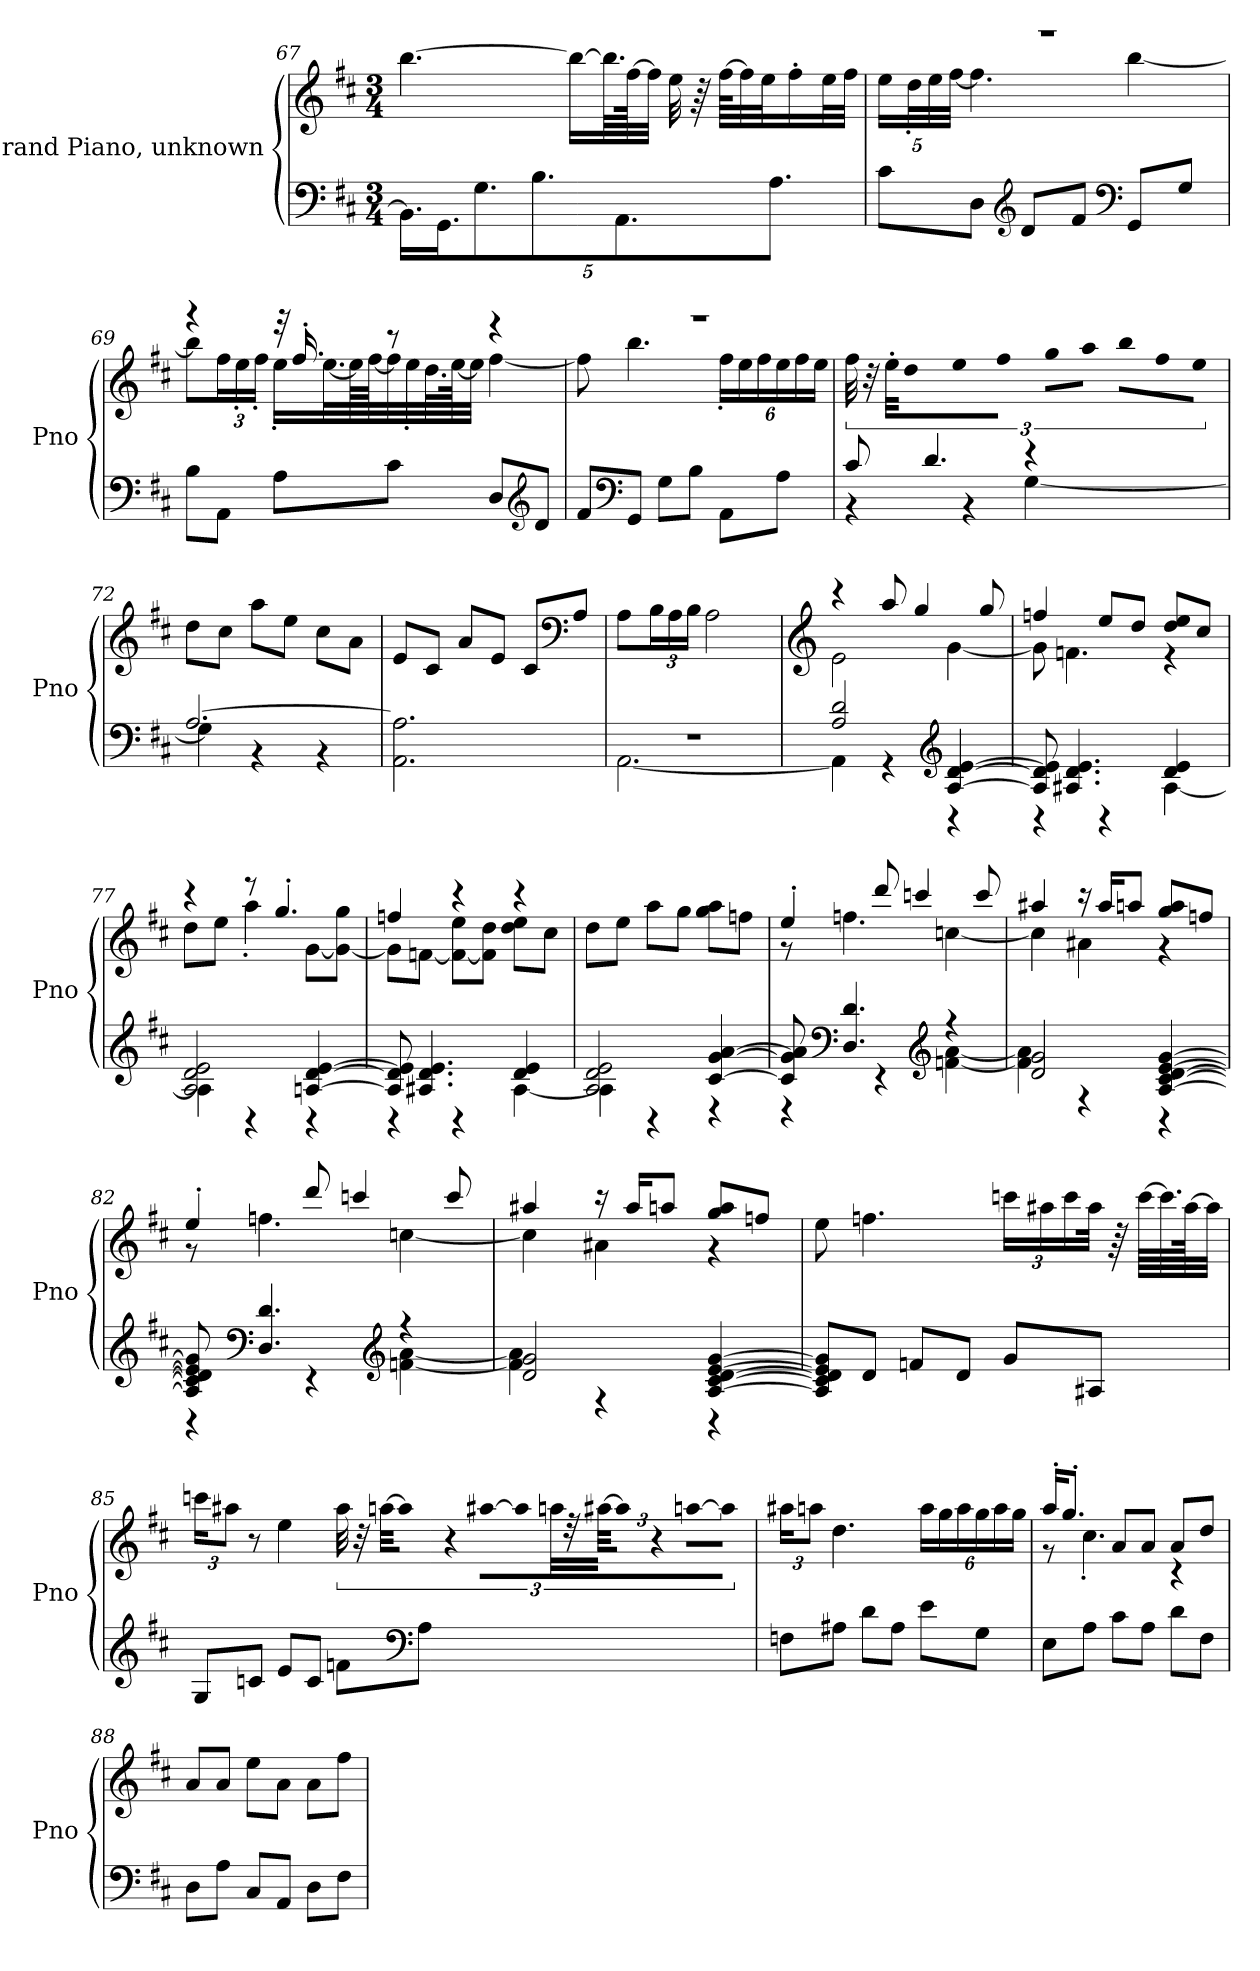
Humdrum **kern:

**kern	**kern
*part1	*part1
*staff2	*staff1
*I"Grand Piano, unknown	*
*I'Pno	*
*clefF4	*clefG2
*k[f#c#]	*k[f#c#]
*M3/4	*M3/4
*Xbrackettup	*
=67	=67
20.BB\LL]	[4.bb\
20.GG\J	.
10.G\	.
10.B\	.
.	16bb\LL_
.	64.bb\LL]
10.AA\	.
.	[128ff#\JK
.	32ff#\JJJ]
.	32ee\
.	64r
.	[64ff#\KLLL
.	32ff#\]
.	32ee\J
10.A\J	.
.	16ff#'\
.	32ee\L
.	32ff#\JJJ
!!LO:LB:g=z
=68	=68
*	*^
*	*	*Xbrackettup
8c#\L	2.r	20ee\LL
.	.	40dd'\L
.	.	40ee\
.	.	[40ff#\JJJ
8D\J	.	4.ff#\]
*clefG2	*	*
8d/L	.	.
8f#/J	.	.
*clefF4	*	*
8GG/L	.	[4bb\
8G/J	.	.
=69	=69	=69
8B\L	4r	8bb\L]
8AA\J	.	24ff#\L
.	.	24ee'\
.	.	24ff#'\JJ
8A\L	32r	16ee'\LL
.	16.ff#'/	.
.	.	[32.ee\L
.	.	128ee\LL]
.	.	[128ff#\JJ
8c#\J	8r	32ff#\]
.	.	32ee'\
.	.	64.dd\L
.	.	[128ee\JK
.	.	32ee\JJJ]
8D/L	4r	[4ff#\
*clefG2	*	*
8d/J	.	.
=70	=70	=70
8f#/L	2.r	8ff#\]
*clefF4	*	*
8GG/J	.	4.bb\
8G\L	.	.
8B\J	.	.
8AA\L	.	24ff#'\LL
.	.	24ee\
.	.	24ff#\
8A\J	.	24ee\
.	.	24ff#\
.	.	24ee\JJ
*	*v	*v
!!LO:LB:g=z
=71	=71
*^	*
*	*	*brackettup
8c#/	4r	48ff#\
.	.	48r
.	.	48ee'\LLL
.	.	32dd\
.	.	32ee\JJ
4.d/	.	8ff#\J
.	4r	8gg\L
.	.	8aa\J
4r	[4G\	8bb\L
.	.	16ff#\L
.	.	16ee\JJ
=72	=72	=72
[2.A/	4G\]	8dd\L
.	.	8cc#\J
.	4r	8aa\L
.	.	8ee\J
.	4r	8cc#\L
.	.	8a\J
*v	*v	*
=73	=73
2.AA\ 2.A\]	8e/L
.	8c#/J
.	8a/L
.	8e/J
.	8c#/L
*	*clefF4
.	8A/J
=74	=74
*^	*
2.r	[2.AA\	8A\L
*	*	*Xbrackettup
.	.	24B\L
.	.	24A\
.	.	24B\JJ
.	.	2A\
=75	=75	=75
*	*	*clefG2
*	*	*^
2A/ 2d/	4AA\]	4r	2e\
.	4r	8aa/	.
.	.	4gg/	.
*clefG2	*	*	*
[4A/ [4d/ [4e/	4r	.	[4g\
.	.	8gg/	.
!!LO:LB:g=z	!!
=76	=76	=76	=76
8A/] 8d/] 8e/]	4r	4ffn/	8g\]
4.A#X/ 4.d/ 4.e/	.	.	4.fn\
.	4r	8ee/L	.
.	.	8dd/J	.
4d/ 4e/	[4A#\	8dd/ 8ee/L	4r
.	.	8cc#/J	.
=77	=77	=77	=77
2A/ 2d/ 2e/	4A#\]	4r	8dd\L
.	.	.	8ee\J
.	4r	8r	4aa'\
.	.	4.gg'/	.
[4An/ [4d/ [4e/	4r	.	[8g\L
.	.	.	8g\_ 8gg\J
=78	=78	=78	=78
8A/] 8d/] 8e/]	4r	4ffn/	8g\L]
4.A#X/ 4.d/ 4.e/	.	.	[8fn\J
.	4r	4r	8f\_ 8ee\L
.	.	.	8f\] 8dd\J
4d/ 4e/	[4A#\	4r	8dd\ 8ee\L
.	.	.	8cc#\J
*	*	*v	*v
=79	=79	=79
2A/ 2d/ 2e/	4A#\]	8dd\L
.	.	8ee\J
.	4r	8aa\L
.	.	8gg\J
[4c#/ [4g/ [4a/	4r	8gg\ 8aa\L
.	.	8ffn\J
!!LO:LB:g=z
=80	=80	=80
*	*	*^
8c#/] 8g/] 8a/]	4r	4ee'/	8r
*clefF4	*	*	*
4.D/ 4.d/	.	.	4.ffn\
.	4r	8ddd/	.
.	.	4cccn/	.
*clefG2	*	*	*
4r	[4fn\ [4a\	.	[4ccn\
.	.	8ccc/	.
=81	=81	=81	=81
2d/ 2g/	4f\] 4a\]	4aa#X/	4cc\]
.	4r	16r	4a#X\
.	.	16aa#/KL	.
.	.	8aan/J	.
[4A/ [4c#/ [4d/ [4e/ [4g/	4r	8gg/ 8aa/L	4r
.	.	8ffn/J	.
=82	=82	=82	=82
8A/] 8c#/] 8d/] 8e/] 8g/]	4r	4ee'/	8r
*clefF4	*	*	*
4.D/ 4.d/	.	.	4.ffn\
.	4r	8ddd/	.
.	.	4cccn/	.
*clefG2	*	*	*
4r	[4fn\ [4a\	.	[4ccn\
.	.	8ccc/	.
=83	=83	=83	=83
2d/ 2g/	4f\] 4a\]	4aa#X/	4cc\]
.	4r	16r	4a#X\
.	.	16aa#/KL	.
.	.	8aan/J	.
[4A/ [4c#/ [4d/ [4e/ [4g/	4r	8gg/ 8aa/L	4r
.	.	8ffn/J	.
*v	*v	*	*
*	*v	*v
!!LO:LB:g=z
=84	=84
8A/] 8c#/] 8d/] 8e/] 8g/]L	8ee\
8d/J	4.ffn\
8fn/L	.
8d/J	.
8g/L	24cccn\LL
.	24aa#X\
.	24ccc\
8A#X/J	32aa#\JJk
.	64r
.	[64ccc\LLLL
.	64.ccc\]
.	[128aa#\JK
.	32aa#\JJJ]
=85	=85
8G/L	24cccn\KL
.	12aa#X\J
8cn/J	8r
8e/L	4ee\
8c/J	.
*	*brackettup
8fn\L	48aa#\
.	48r
.	[48aan\LLL
.	64aa\JJJk]
.	128r
.	[128aa#X\KKLLL
.	32aa#\]
*clefF4	*
8A\J	48aan\JJJ
.	48r
.	[48aa#X\LLL
.	64aa#\JJJk]
.	128r
.	[128aan\KKLLL
.	32aa\JJJ]
!!LO:PB:g=z
=86	=86
*	*Xbrackettup
8Fn\L	24aa#X\KL
.	12aan\J
8A#X\J	4.dd\
8d\L	.
8A#\J	.
8e\L	24aa\LL
.	24gg\
.	24aa\
8G\J	24gg\
.	24aa\
.	24gg\JJ
=87	=87
*	*^
8E\L	16aa'/KL	8r
.	8.gg'/J	.
8A\J	.	4.cc#'\
8c#\L	8a/L	.
8A\J	8a/J	.
8d\L	8a/L	4r
8F#\J	8dd/J	.
*	*v	*v
=88	=88
8D\L	8a/L
8A\J	8a/J
8C#/L	8ee\L
8AA/J	8a\J
8D\L	8a\L
8F#\J	8ff#\J
=	=
*-	*-
